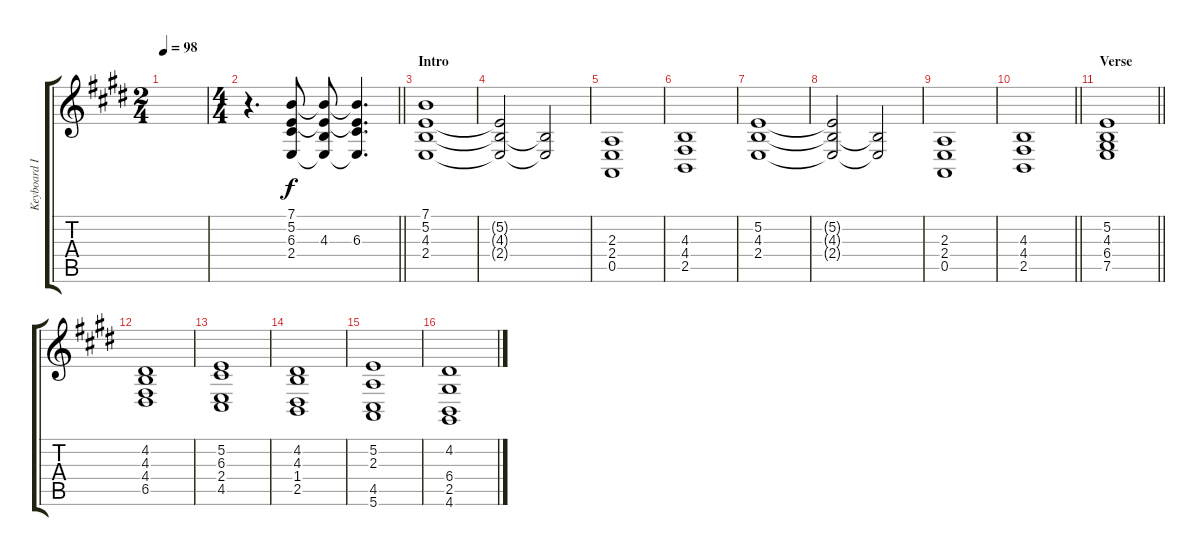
\track ("Keyboard II" "Keyboard I") {instrument pad2warm}
\staff {score tabs}
\tuning (E4 B3 G3 D3 A2 E2) {hide}
\ts (2 4)
\tempo 98
\clef g2
\ks e
|
\ts (4 4)
\barLineRight lightlight
r.4{d} (7.1 5.2 6.3 2.4).8 (7.1{t} 5.2{t} 4.3 2.4{t}).8 (7.1{t} 5.2{t} 6.3 2.4{t}).4{d} |
\section ("" "Intro")
(7.1 5.2 4.3 2.4).1 |
(5.2{t} 4.3{t} 2.4{t}).2 (4.3{t} 2.4{t}).2 |
(2.3 2.4 0.5).1 |
(4.3 4.4 2.5).1 |
(5.2 4.3 2.4).1 |
(5.2{t} 4.3{t} 2.4{t}).2 (4.3{t} 2.4{t}).2 |
(2.3 2.4 0.5).1 |
\barLineRight lightlight
(4.3 4.4 2.5).1 |
\section ("" "Verse")
\barLineRight lightlight
(5.2 4.3 6.4 7.5).1 |
(4.2 4.3 4.4 6.5).1 |
(5.2 6.3 2.4 4.5).1 |
(4.2 4.3 1.4 2.5).1 |
(5.2 2.3 4.5 5.6).1 |
(4.2 6.4 2.5 4.6).1
